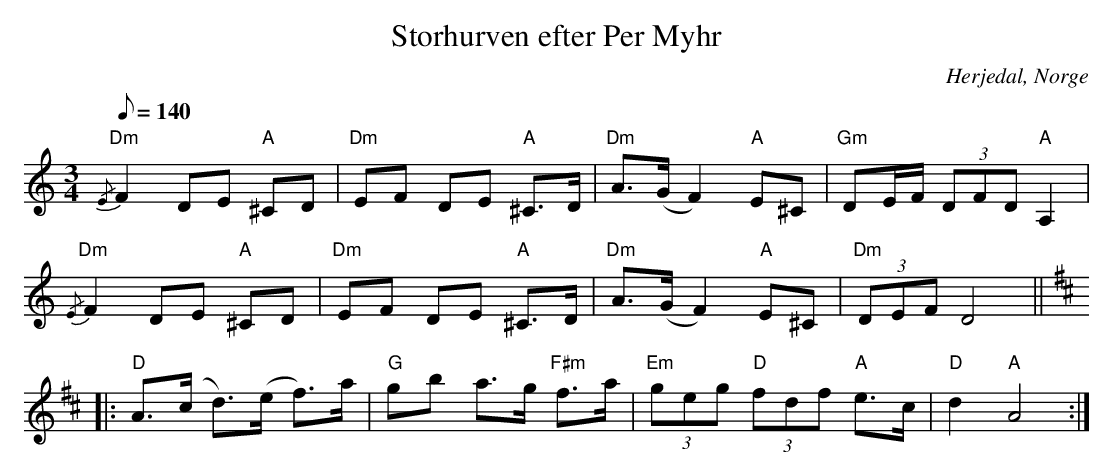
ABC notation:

X:1
T:Storhurven efter Per Myhr
O:Herjedal, Norge
M:3/4
L:1/8
K:Ddor
Q:140
"Dm"{/E}F2 DE "A"^CD|"Dm"EF DE "A"^C>D|"Dm"A>(G F2) "A"E^C|"Gm"DE/F/ (3DFD "A"A,2|
"Dm"{/E}F2 DE "A"^CD|"Dm"EF DE "A"^C>D|"Dm"A>(G F2) "A"E^C|"Dm"(3DEF D4||
K:D
|:"D"A>(c d)>(e f)>a|"G"gb a>g "F#m"f>a|"Em"(3geg "D"(3fdf "A"e>c|"D"d2 "A"A4:|
